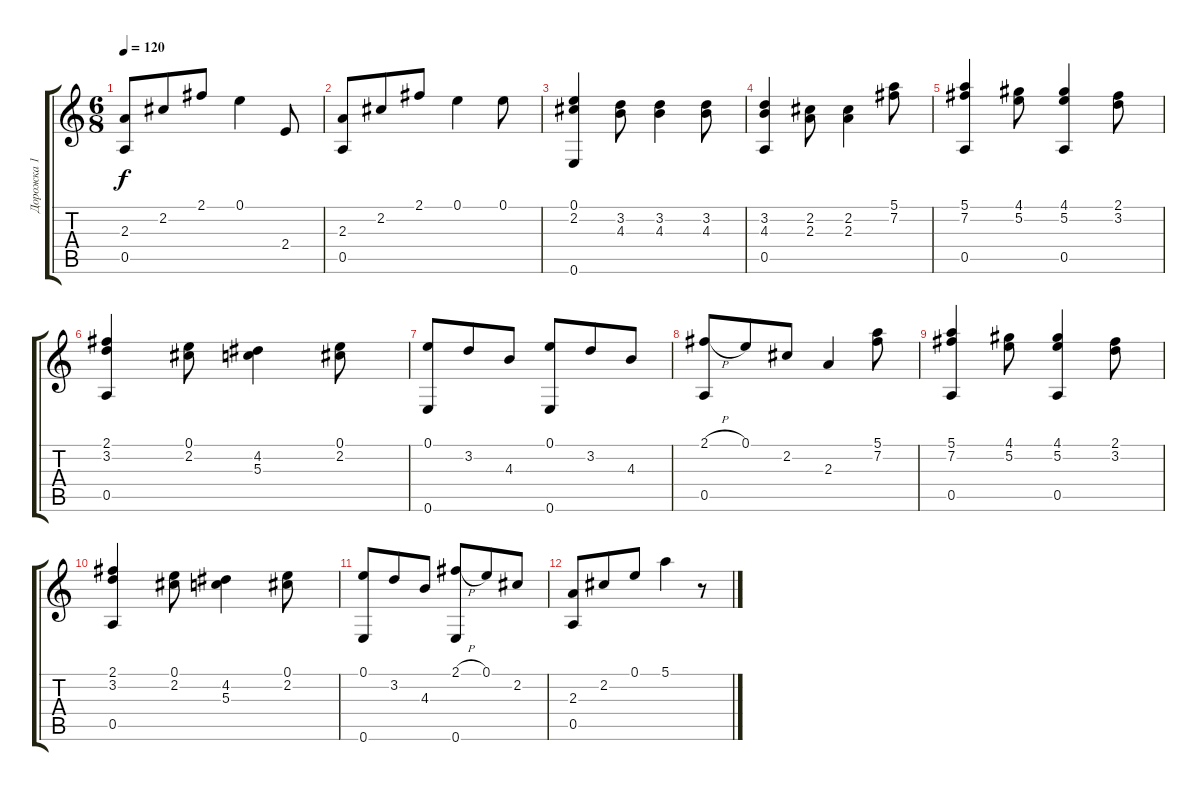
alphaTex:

\track ("Дорожка 1" "Дорожка 1") {instrument acousticguitarnylon}
\staff {score tabs}
\tuning (E4 B3 G3 D3 A2 E2) {hide}
\ts (6 8)
\tempo 120
\clef g2
\ks c
(2.3 0.5).8{dy f} 2.2.8 2.1.8 0.1.4 2.4.8 |
(2.3 0.5).8 2.2.8 2.1.8 0.1.4 0.1.8 |
(0.1 2.2 0.6).4 (3.2 4.3).8 (3.2 4.3).4 (3.2 4.3).8 |
(3.2 4.3 0.5).4 (2.2 2.3).8 (2.2 2.3).4 (5.1 7.2).8 |
(5.1 7.2 0.5).4 (4.1 5.2).8 (4.1 5.2 0.5).4 (2.1 3.2).8 |
(2.1 3.2 0.5).4 (0.1 2.2).8 (4.2 5.3).4 (0.1 2.2).8 |
(0.1 0.6).8 3.2.8 4.3.8 (0.1 0.6).8 3.2.8 4.3.8 |
(2.1{h} 0.5).8 0.1.8 2.2.8 2.3.4 (5.1 7.2).8 |
(5.1 7.2 0.5).4 (4.1 5.2).8 (4.1 5.2 0.5).4 (2.1 3.2).8 |
(2.1 3.2 0.5).4 (0.1 2.2).8 (4.2 5.3).4 (0.1 2.2).8 |
(0.1 0.6).8 3.2.8 4.3.8 (2.1{h} 0.6).8 0.1.8 2.2.8 |
(2.3 0.5).8 2.2.8 0.1.8 5.1.4 r.8
